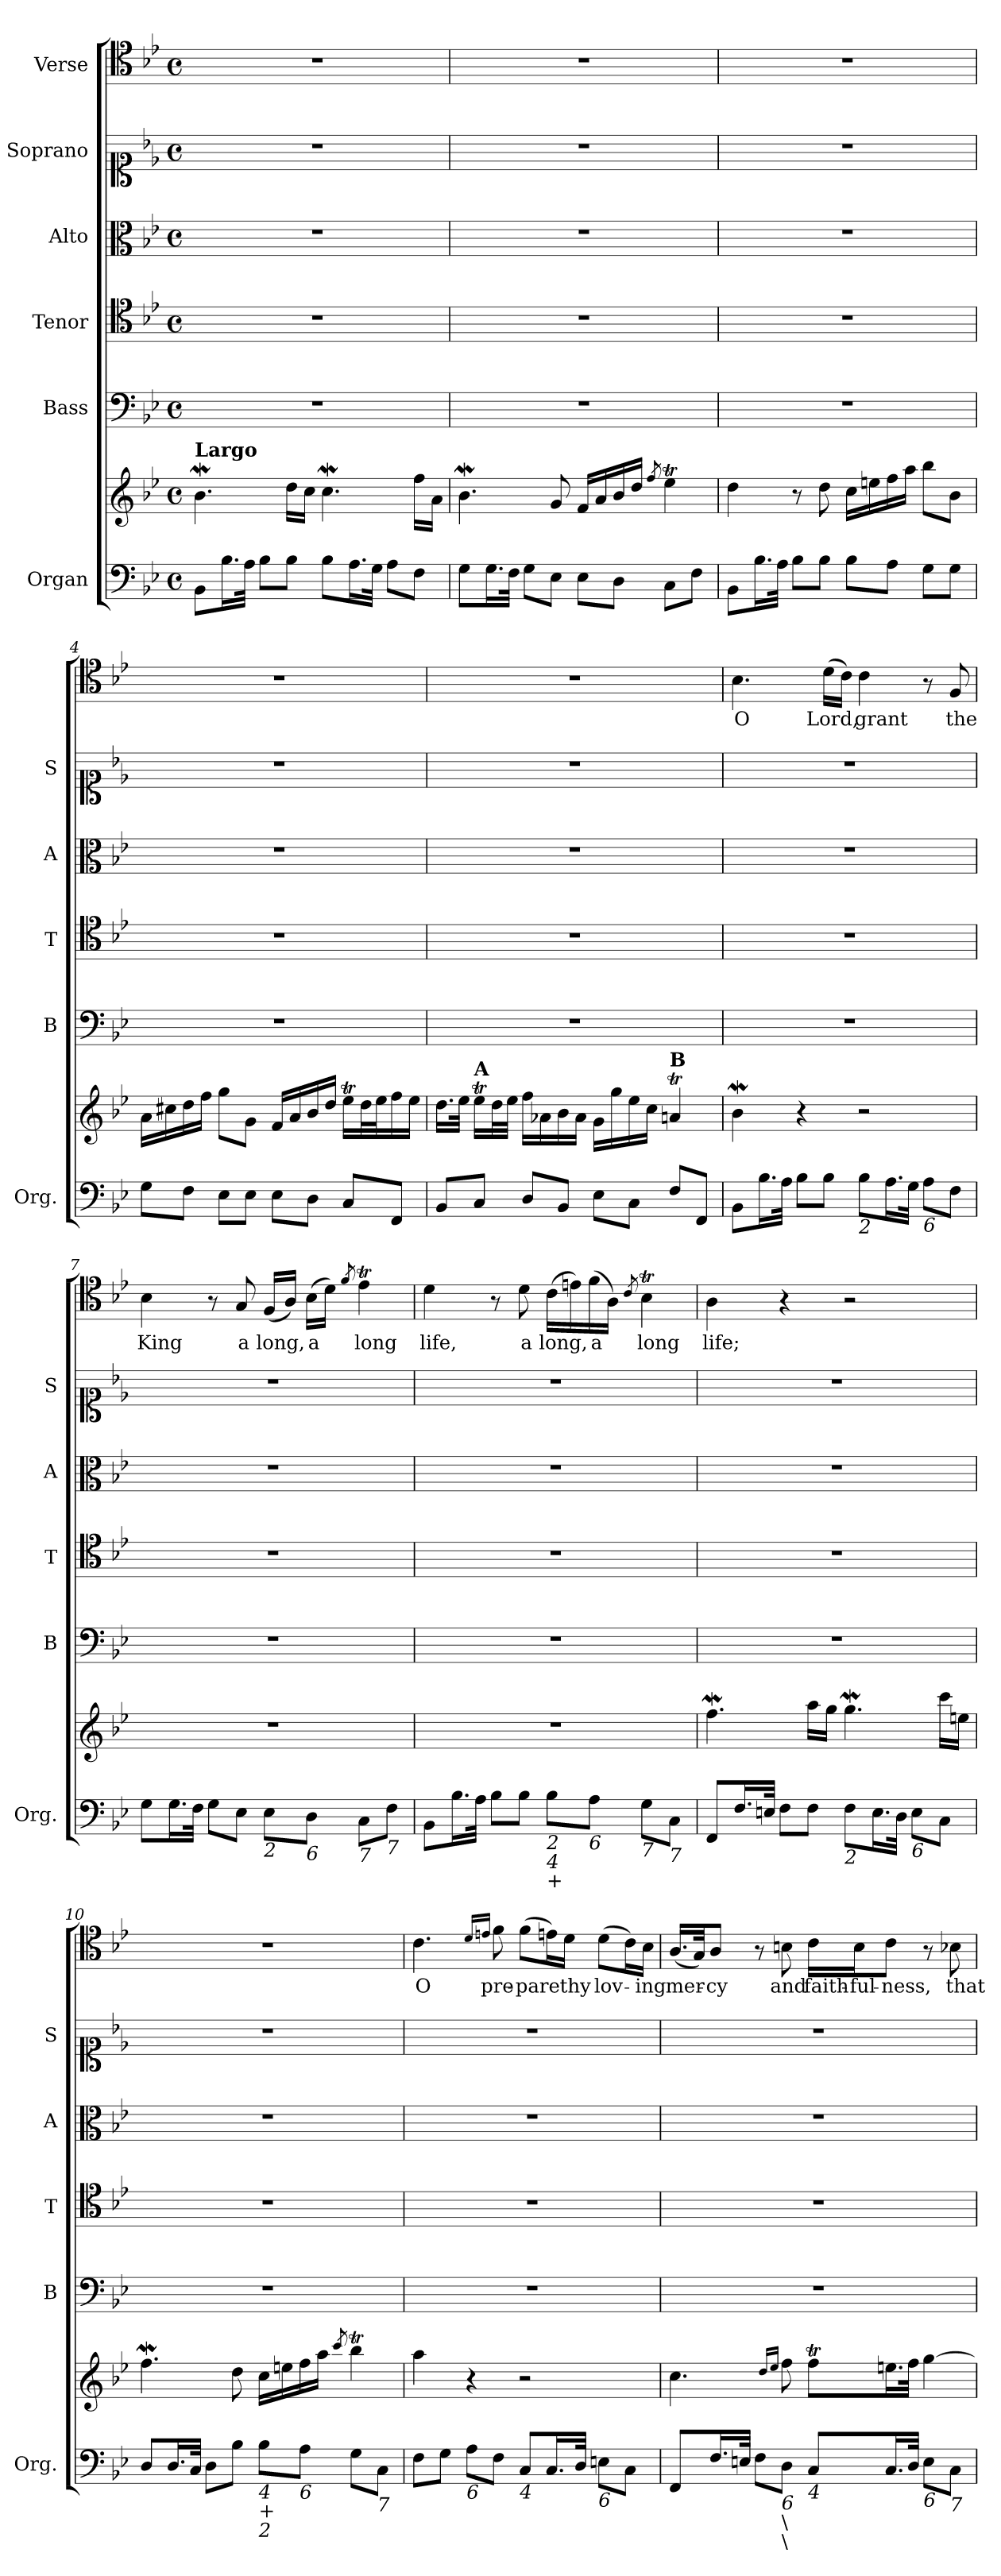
**kern	**kern	**kern	**kern	**kern	**kern	**kern	**text
*part6	*part6	*part5	*part4	*part3	*part2	*part1	*part1
*staff7	*staff6	*staff5	*staff4	*staff3	*staff2	*staff1	*staff1
*I"Organ	*	*I"Bass	*I"Tenor	*I"Alto	*I"Soprano	*I"Verse	*
*I'Org.	*	*I'B	*I'T	*I'A	*I'S	*	*
*clefF4	*clefG2	*clefF4	*clefC4	*clefC3	*clefC1	*clefC4	*
*k[b-e-]	*k[b-e-]	*k[b-e-]	*k[b-e-]	*k[b-e-]	*k[b-e-]	*k[b-e-]	*
*B-:	*B-:	*B-:	*B-:	*B-:	*B-:	*B-:	*
*M4/4	*M4/4	*M4/4	*M4/4	*M4/4	*M4/4	*M4/4	*
*met(c)	*met(c)	*met(c)	*met(c)	*met(c)	*met(c)	*met(c)	*
*MM55	*MM55	*MM55	*MM55	*MM55	*MM55	*MM55	*
=1	=1	=1	=1	=1	=1	=1	=1
!	!LO:TX:a:B:t=Largo	!	!	!	!	!	!
8BB-\L	4.b-w\	1r	1r	1r	1r	1r	.
16.B-\L	.	.	.	.	.	.	.
32A\JJk	.	.	.	.	.	.	.
8B-\L	.	.	.	.	.	.	.
8B-\J	16dd\LL	.	.	.	.	.	.
.	16cc\JJ	.	.	.	.	.	.
8B-\L	4.ccW\	.	.	.	.	.	.
16.A\L	.	.	.	.	.	.	.
32G\JJk	.	.	.	.	.	.	.
8A\L	.	.	.	.	.	.	.
8F\J	16ff\LL	.	.	.	.	.	.
.	16a\JJ	.	.	.	.	.	.
=2	=2	=2	=2	=2	=2	=2	=2
8G\L	4.b-w\	1r	1r	1r	1r	1r	.
16.G\L	.	.	.	.	.	.	.
32F\JJk	.	.	.	.	.	.	.
8G\L	.	.	.	.	.	.	.
8E-\J	8g/	.	.	.	.	.	.
8E-\L	16f/LL	.	.	.	.	.	.
.	16a/	.	.	.	.	.	.
8D\J	16b-/	.	.	.	.	.	.
.	16dd/JJ	.	.	.	.	.	.
.	8qff/	.	.	.	.	.	.
8C\L	4ee-T\	.	.	.	.	.	.
8F\J	.	.	.	.	.	.	.
=3	=3	=3	=3	=3	=3	=3	=3
8BB-\L	4dd\	1r	1r	1r	1r	1r	.
16.B-\L	.	.	.	.	.	.	.
32A\JJk	.	.	.	.	.	.	.
8B-\L	8r	.	.	.	.	.	.
8B-\J	8dd\	.	.	.	.	.	.
8B-\L	16cc\LL	.	.	.	.	.	.
.	16een\	.	.	.	.	.	.
8A\J	16ff\	.	.	.	.	.	.
.	16aa\JJ	.	.	.	.	.	.
8G\L	8bb-\L	.	.	.	.	.	.
8G\J	8b-\J	.	.	.	.	.	.
!!LO:LB:g=z
=4	=4	=4	=4	=4	=4	=4	=4
8G\L	16a\LL	1r	1r	1r	1r	1r	.
.	16cc#X\	.	.	.	.	.	.
8F\J	16dd\	.	.	.	.	.	.
.	16ff\JJ	.	.	.	.	.	.
8E-\L	8gg\L	.	.	.	.	.	.
8E-\J	8g\J	.	.	.	.	.	.
8E-\L	16f/LL	.	.	.	.	.	.
.	16a/	.	.	.	.	.	.
8D\J	16b-/	.	.	.	.	.	.
.	16dd/JJ	.	.	.	.	.	.
8C/L	16ee-T\LL	.	.	.	.	.	.
.	32dd\L	.	.	.	.	.	.
.	32ee-\J	.	.	.	.	.	.
8FF/J	16ff\	.	.	.	.	.	.
.	16ee-\JJ	.	.	.	.	.	.
=5	=5	=5	=5	=5	=5	=5	=5
8BB-/L	16.dd\LL	1r	1r	1r	1r	1r	.
.	32ee-\JJk	.	.	.	.	.	.
!	!LO:TX:a:B:t=A	!	!	!	!	!	!
8C/J	16ee-T\LL	.	.	.	.	.	.
.	32dd\L	.	.	.	.	.	.
.	32ee-\JJJ	.	.	.	.	.	.
8D/L	16ff\LL	.	.	.	.	.	.
.	16a-X\	.	.	.	.	.	.
8BB-/J	16b-\	.	.	.	.	.	.
.	16a-\JJ	.	.	.	.	.	.
8E-\L	16g\LL	.	.	.	.	.	.
.	16gg\	.	.	.	.	.	.
8C\J	16ee-\	.	.	.	.	.	.
.	16cc\JJ	.	.	.	.	.	.
!	!LO:TX:a:B:t=B	!	!	!	!	!	!
8F/L	4ant/	.	.	.	.	.	.
8FF/J	.	.	.	.	.	.	.
=6	=6	=6	=6	=6	=6	=6	=6
!	!	!	!	!	!	!	!LO:LY:b
8BB-\L	4b-w\	1r	1r	1r	1r	4.B-\	O
16.B-\L	.	.	.	.	.	.	.
32A\JJk	.	.	.	.	.	.	.
8B-\L	4r	.	.	.	.	.	.
!	!	!	!	!	!	!	!LO:LY:b
8B-\J	.	.	.	.	.	(>16d\LL	Lord,
.	.	.	.	.	.	16c\JJ)	.
!LO:TX:b:i:t=2	!	!	!	!	!	!	!
!	!	!	!	!	!	!	!LO:LY:b
8B-\L	2r	.	.	.	.	4c\	grant
16.A\L	.	.	.	.	.	.	.
32G\JJk	.	.	.	.	.	.	.
!LO:TX:b:i:t=6	!	!	!	!	!	!	!
8A\L	.	.	.	.	.	8r	.
!	!	!	!	!	!	!	!LO:LY:b
8F\J	.	.	.	.	.	8F/	the
!!LO:LB:g=z
=7	=7	=7	=7	=7	=7	=7	=7
!	!	!	!	!	!	!	!LO:LY:b
8G\L	1r	1r	1r	1r	1r	4B-\	King
16.G\L	.	.	.	.	.	.	.
32F\JJk	.	.	.	.	.	.	.
8G\L	.	.	.	.	.	8r	.
!	!	!	!	!	!	!	!LO:LY:b
8E-\J	.	.	.	.	.	8G/	a
!LO:TX:b:i:t=2	!	!	!	!	!	!	!
!	!	!	!	!	!	!	!LO:LY:b
8E-\L	.	.	.	.	.	(<16F/LL	long,
.	.	.	.	.	.	16A/JJ)	.
!LO:TX:b:i:t=6	!	!	!	!	!	!	!
!	!	!	!	!	!	!	!LO:LY:b
8D\J	.	.	.	.	.	(>16B-\LL	a
.	.	.	.	.	.	16d\JJ)	.
.	.	.	.	.	.	8qf/	.
!LO:TX:b:i:t=7	!	!	!	!	!	!	!
!	!	!	!	!	!	!	!LO:LY:b
8C\L	.	.	.	.	.	4e-T\	long
!LO:TX:b:i:t=7	!	!	!	!	!	!	!
8F\J	.	.	.	.	.	.	.
=8	=8	=8	=8	=8	=8	=8	=8
!	!	!	!	!	!	!	!LO:LY:b
8BB-\L	1r	1r	1r	1r	1r	4d\	life,
16.B-\L	.	.	.	.	.	.	.
32A\JJk	.	.	.	.	.	.	.
8B-\L	.	.	.	.	.	8r	.
!	!	!	!	!	!	!	!LO:LY:b
8B-\J	.	.	.	.	.	8d\	a
!LO:TX:b:i:t=2	!	!	!	!	!	!	!
!LO:TX:b:i:t=4	!	!	!	!	!	!	!
!LO:TX:b:t=+	!	!	!	!	!	!	!
!	!	!	!	!	!	!	!LO:LY:b
8B-\L	.	.	.	.	.	(>16c\LL	long,
.	.	.	.	.	.	16en\)	.
!LO:TX:b:i:t=6	!	!	!	!	!	!	!
!	!	!	!	!	!	!	!LO:LY:b
8A\J	.	.	.	.	.	(>16f\	a
.	.	.	.	.	.	16A\JJ)	.
.	.	.	.	.	.	8qc/	.
!LO:TX:b:i:t=7	!	!	!	!	!	!	!
!	!	!	!	!	!	!	!LO:LY:b
8G\L	.	.	.	.	.	4B-T\	long
!LO:TX:b:i:t=7	!	!	!	!	!	!	!
8C\J	.	.	.	.	.	.	.
=9	=9	=9	=9	=9	=9	=9	=9
!	!	!	!	!	!	!	!LO:LY:b
8FF/L	4.ffW\	1r	1r	1r	1r	4A\	life;
16.F/L	.	.	.	.	.	.	.
32En/JJk	.	.	.	.	.	.	.
8F\L	.	.	.	.	.	4r	.
8F\J	16aa\LL	.	.	.	.	.	.
.	16gg\JJ	.	.	.	.	.	.
!LO:TX:b:i:t=2	!	!	!	!	!	!	!
8F\L	4.ggW\	.	.	.	.	2r	.
16.E\L	.	.	.	.	.	.	.
32D\JJk	.	.	.	.	.	.	.
!LO:TX:b:i:t=6	!	!	!	!	!	!	!
8E\L	.	.	.	.	.	.	.
8C\J	16ccc\LL	.	.	.	.	.	.
.	16een\JJ	.	.	.	.	.	.
!!LO:LB:g=z
=10	=10	=10	=10	=10	=10	=10	=10
8D/L	4.ffW\	1r	1r	1r	1r	1r	.
16.D/L	.	.	.	.	.	.	.
32C/JJk	.	.	.	.	.	.	.
8D\L	.	.	.	.	.	.	.
8B-\J	8dd\	.	.	.	.	.	.
!LO:TX:b:i:t=4	!	!	!	!	!	!	!
!LO:TX:b:t=+	!	!	!	!	!	!	!
!LO:TX:b:i:t=2	!	!	!	!	!	!	!
8B-\L	16cc\LL	.	.	.	.	.	.
.	16een\	.	.	.	.	.	.
!LO:TX:b:i:t=6	!	!	!	!	!	!	!
8A\J	16ff\	.	.	.	.	.	.
.	16aa\JJ	.	.	.	.	.	.
.	8qccc/	.	.	.	.	.	.
8G\L	4bb-T\	.	.	.	.	.	.
!LO:TX:b:i:t=7	!	!	!	!	!	!	!
8C\J	.	.	.	.	.	.	.
=11	=11	=11	=11	=11	=11	=11	=11
!	!	!	!	!	!	!	!LO:LY:b
8F\L	4aa\	1r	1r	1r	1r	4.c\	O
8G\J	.	.	.	.	.	.	.
!LO:TX:b:i:t=6	!	!	!	!	!	!	!
8A\L	4r	.	.	.	.	.	.
.	.	.	.	.	.	16qd/LL	.
.	.	.	.	.	.	16qen/JJ	.
!	!	!	!	!	!	!	!LO:LY:b
8F\J	.	.	.	.	.	8f\	pre-
!LO:TX:b:i:t=4	!	!	!	!	!	!	!
!	!	!	!	!	!	!	!LO:LY:b
8C/L	2r	.	.	.	.	(>8f\L	-pare
16.C/L	.	.	.	.	.	16e\L)	.
!	!	!	!	!	!	!	!LO:LY:b
.	.	.	.	.	.	16d\JJ	thy
32D/JJk	.	.	.	.	.	.	.
!LO:TX:b:i:t=6	!	!	!	!	!	!	!
!	!	!	!	!	!	!	!LO:LY:b
8En\L	.	.	.	.	.	(>8d\L	lov-
8C\J	.	.	.	.	.	16c\L)	.
!	!	!	!	!	!	!	!LO:LY:b
.	.	.	.	.	.	16B-\JJ	-ing
=12	=12	=12	=12	=12	=12	=12	=12
!	!	!	!	!	!	!	!LO:LY:b
8FF/L	4.cc\	1r	1r	1r	1r	(<16.A/LL	mer-
.	.	.	.	.	.	32G/Jk)	.
!	!	!	!	!	!	!	!LO:LY:b
16.F/L	.	.	.	.	.	8A/J	-cy
32En/JJk	.	.	.	.	.	.	.
8F\L	.	.	.	.	.	8r	.
.	16qdd/LL	.	.	.	.	.	.
.	16qee-/JJ	.	.	.	.	.	.
!LO:TX:b:i:t=6	!	!	!	!	!	!	!
!LO:TX:b:t=\	!	!	!	!	!	!	!
!LO:TX:b:t=\	!	!	!	!	!	!	!
!	!	!	!	!	!	!	!LO:LY:b
8D\J	8ff\	.	.	.	.	8Bn\	and
!LO:TX:b:i:t=4	!	!	!	!	!	!	!
!	!	!	!	!	!	!	!LO:LY:b
8C/L	8ffT\L	.	.	.	.	16c\LL	faith-
!	!	!	!	!	!	!	!LO:LY:b
.	.	.	.	.	.	16B\J	-ful-
!	!	!	!	!	!	!	!LO:LY:b
16.C/L	16.een\L	.	.	.	.	8c\J	-ness,
32D/JJk	32ff\JJk	.	.	.	.	.	.
!LO:TX:b:i:t=6	!	!	!	!	!	!	!
8E\L	[4gg\	.	.	.	.	8r	.
!LO:TX:b:i:t=7	!	!	!	!	!	!	!
!	!	!	!	!	!	!	!LO:LY:b
8C\J	.	.	.	.	.	8B-X\	that
=	=	=	=	=	=	=	=
*-	*-	*-	*-	*-	*-	*-	*-
